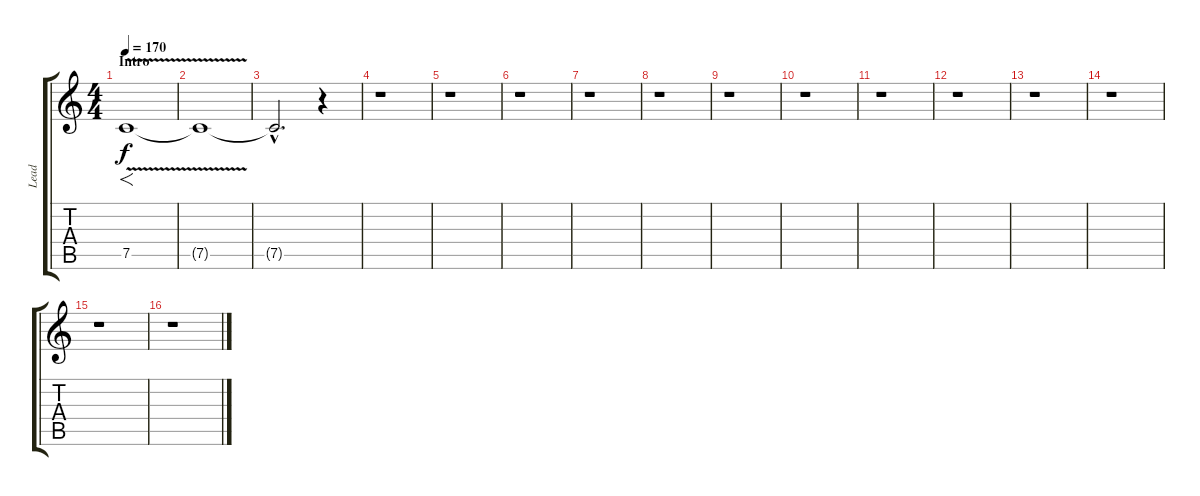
\track ("Lead" "Lead") {instrument distortionguitar}
\staff {score tabs}
\tuning (C4 G3 Eb3 Bb2 F2 C2) {hide}
\ts (4 4)
\section ("" "Intro")
\tempo 170
\clef g2
\ks c
7.5{v}.1{f dy f instrument distortionguitar} |
7.5{t}.1 |
7.5{hac t}.2{d} r.4 |
r.1 |
r.1 |
r.1 |
r.1 |
r.1 |
r.1 |
r.1 |
r.1 |
r.1 |
r.1 |
r.1 |
r.1 |
r.1
